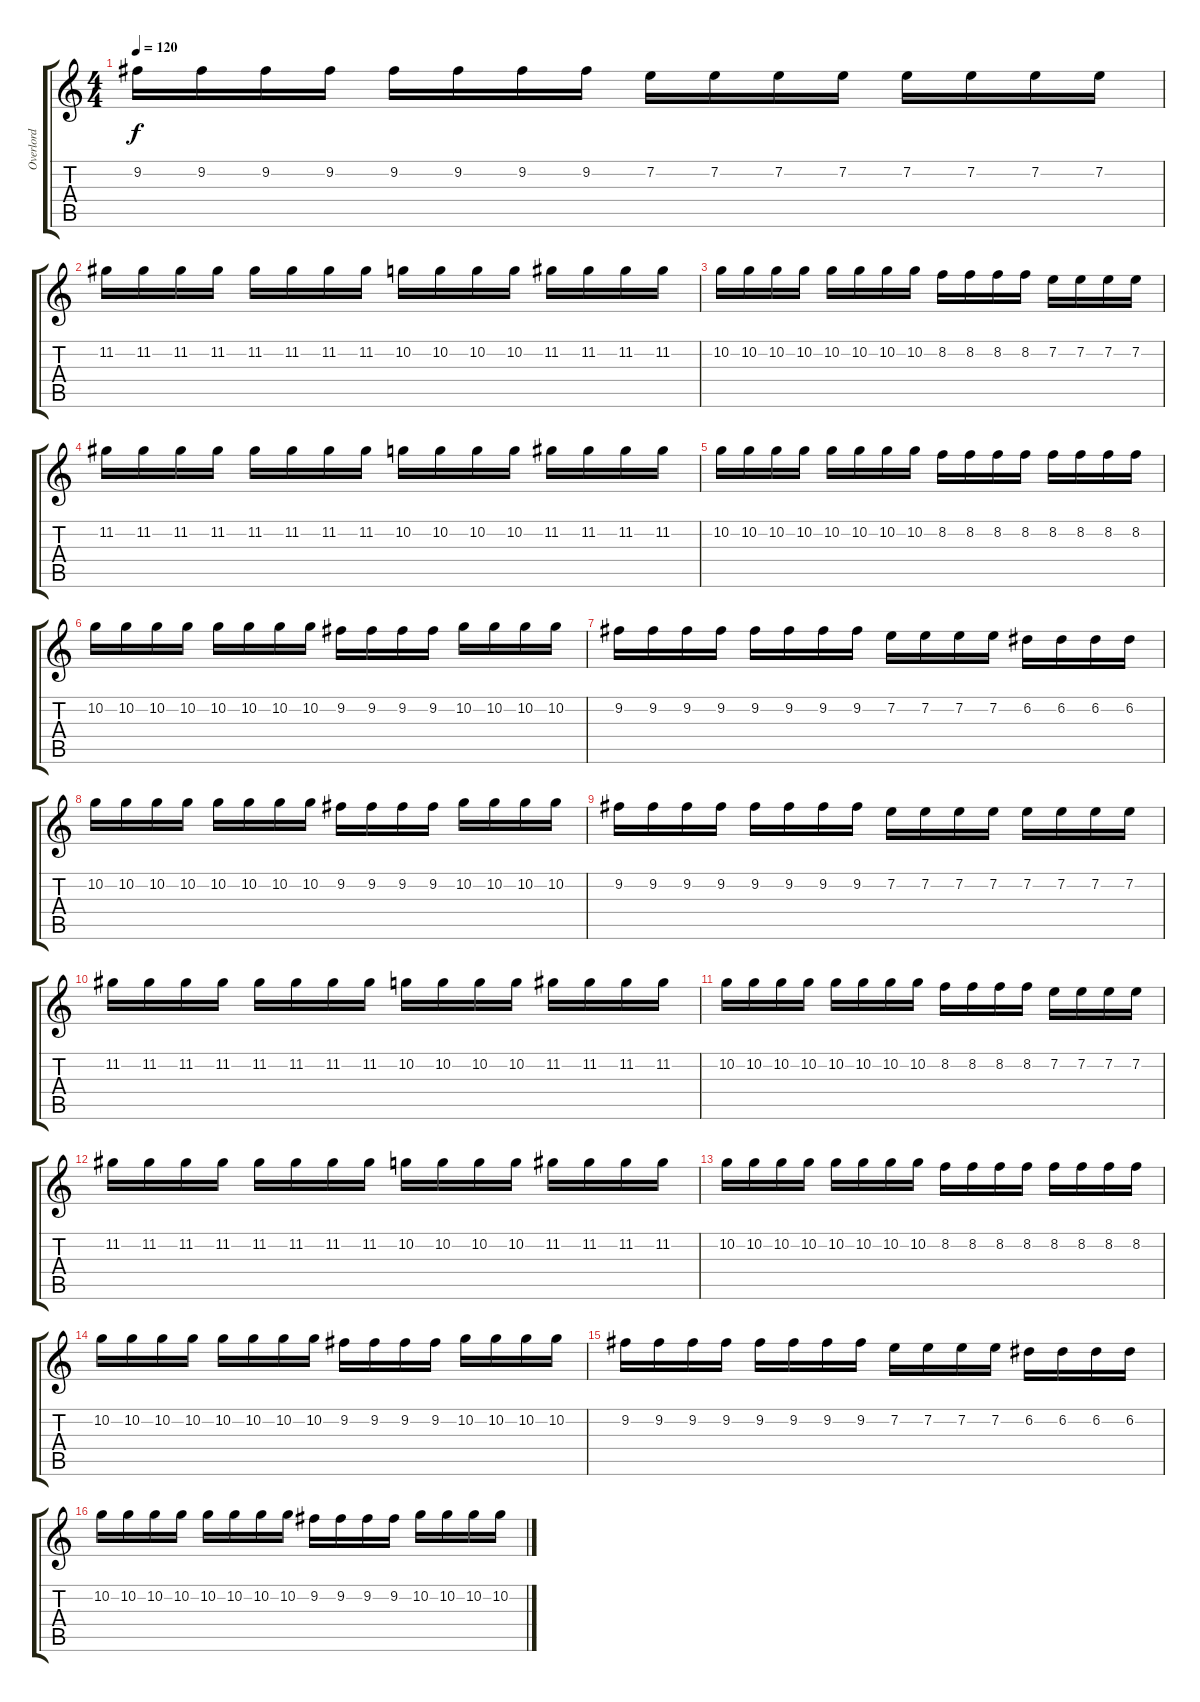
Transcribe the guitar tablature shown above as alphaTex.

\track ("Overlord" "Overlord") {instrument distortionguitar}
\staff {score tabs}
\tuning (D4 A3 F3 C3 G2 D2) {hide}
\ts (4 4)
\tempo 120
\clef g2
\ks c
9.2.16{dy f} 9.2.16 9.2.16 9.2.16 9.2.16 9.2.16 9.2.16 9.2.16 7.2.16 7.2.16 7.2.16 7.2.16 7.2.16 7.2.16 7.2.16 7.2.16 |
11.2.16 11.2.16 11.2.16 11.2.16 11.2.16 11.2.16 11.2.16 11.2.16 10.2.16 10.2.16 10.2.16 10.2.16 11.2.16 11.2.16 11.2.16 11.2.16 |
10.2.16 10.2.16 10.2.16 10.2.16 10.2.16 10.2.16 10.2.16 10.2.16 8.2.16 8.2.16 8.2.16 8.2.16 7.2.16 7.2.16 7.2.16 7.2.16 |
11.2.16 11.2.16 11.2.16 11.2.16 11.2.16 11.2.16 11.2.16 11.2.16 10.2.16 10.2.16 10.2.16 10.2.16 11.2.16 11.2.16 11.2.16 11.2.16 |
10.2.16 10.2.16 10.2.16 10.2.16 10.2.16 10.2.16 10.2.16 10.2.16 8.2.16 8.2.16 8.2.16 8.2.16 8.2.16 8.2.16 8.2.16 8.2.16 |
10.2.16 10.2.16 10.2.16 10.2.16 10.2.16 10.2.16 10.2.16 10.2.16 9.2.16 9.2.16 9.2.16 9.2.16 10.2.16 10.2.16 10.2.16 10.2.16 |
9.2.16 9.2.16 9.2.16 9.2.16 9.2.16 9.2.16 9.2.16 9.2.16 7.2.16 7.2.16 7.2.16 7.2.16 6.2.16 6.2.16 6.2.16 6.2.16 |
10.2.16 10.2.16 10.2.16 10.2.16 10.2.16 10.2.16 10.2.16 10.2.16 9.2.16 9.2.16 9.2.16 9.2.16 10.2.16 10.2.16 10.2.16 10.2.16 |
9.2.16 9.2.16 9.2.16 9.2.16 9.2.16 9.2.16 9.2.16 9.2.16 7.2.16 7.2.16 7.2.16 7.2.16 7.2.16 7.2.16 7.2.16 7.2.16 |
11.2.16 11.2.16 11.2.16 11.2.16 11.2.16 11.2.16 11.2.16 11.2.16 10.2.16 10.2.16 10.2.16 10.2.16 11.2.16 11.2.16 11.2.16 11.2.16 |
10.2.16 10.2.16 10.2.16 10.2.16 10.2.16 10.2.16 10.2.16 10.2.16 8.2.16 8.2.16 8.2.16 8.2.16 7.2.16 7.2.16 7.2.16 7.2.16 |
11.2.16 11.2.16 11.2.16 11.2.16 11.2.16 11.2.16 11.2.16 11.2.16 10.2.16 10.2.16 10.2.16 10.2.16 11.2.16 11.2.16 11.2.16 11.2.16 |
10.2.16 10.2.16 10.2.16 10.2.16 10.2.16 10.2.16 10.2.16 10.2.16 8.2.16 8.2.16 8.2.16 8.2.16 8.2.16 8.2.16 8.2.16 8.2.16 |
10.2.16 10.2.16 10.2.16 10.2.16 10.2.16 10.2.16 10.2.16 10.2.16 9.2.16 9.2.16 9.2.16 9.2.16 10.2.16 10.2.16 10.2.16 10.2.16 |
9.2.16 9.2.16 9.2.16 9.2.16 9.2.16 9.2.16 9.2.16 9.2.16 7.2.16 7.2.16 7.2.16 7.2.16 6.2.16 6.2.16 6.2.16 6.2.16 |
10.2.16 10.2.16 10.2.16 10.2.16 10.2.16 10.2.16 10.2.16 10.2.16 9.2.16 9.2.16 9.2.16 9.2.16 10.2.16 10.2.16 10.2.16 10.2.16
